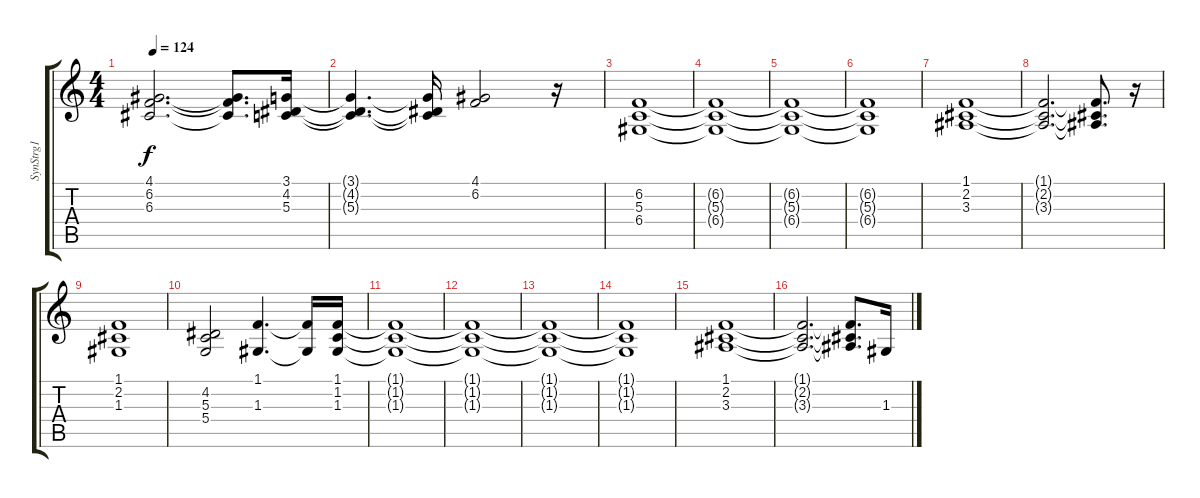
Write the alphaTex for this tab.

\track ("SynStrg1" "SynStrg1") {instrument synthstrings1}
\staff {score tabs}
\tuning (E4 B3 G3 D3 A2 E2) {hide}
\ts (4 4)
\tempo 124
\clef g2
\ks c
(4.1 6.2 6.3).2{d dy f} (4.1{t} 6.2{t} 6.3{t}).8{d} (3.1 4.2 5.3).16 |
(3.1{t} 4.2{t} 5.3{t}).4{d} (3.1{t} 4.2{t} 5.3{t}).16 (4.1 6.2).2 r.16 |
(6.2 5.3 6.4).1 |
(6.2{t} 5.3{t} 6.4{t}).1 |
(6.2{t} 5.3{t} 6.4{t}).1 |
(6.2{t} 5.3{t} 6.4{t}).1 |
(1.1 2.2 3.3).1 |
(1.1{t} 2.2{t} 3.3{t}).2{d} (1.1{t} 2.2{t} 3.3{t}).8{d} r.16 |
(1.1 2.2 1.3).1 |
(4.2 5.3 5.4).2 (1.1 1.3).4{d} (1.1{t} 1.3{t}).16 (1.1 1.2 1.3).16 |
(1.1{t} 1.2{t} 1.3{t}).1 |
(1.1{t} 1.2{t} 1.3{t}).1 |
(1.1{t} 1.2{t} 1.3{t}).1 |
(1.1{t} 1.2{t} 1.3{t}).1 |
(1.1 2.2 3.3).1 |
(1.1{t} 2.2{t} 3.3{t}).2{d} (1.1{t} 2.2{t} 3.3{t}).8{d} 1.3.16
